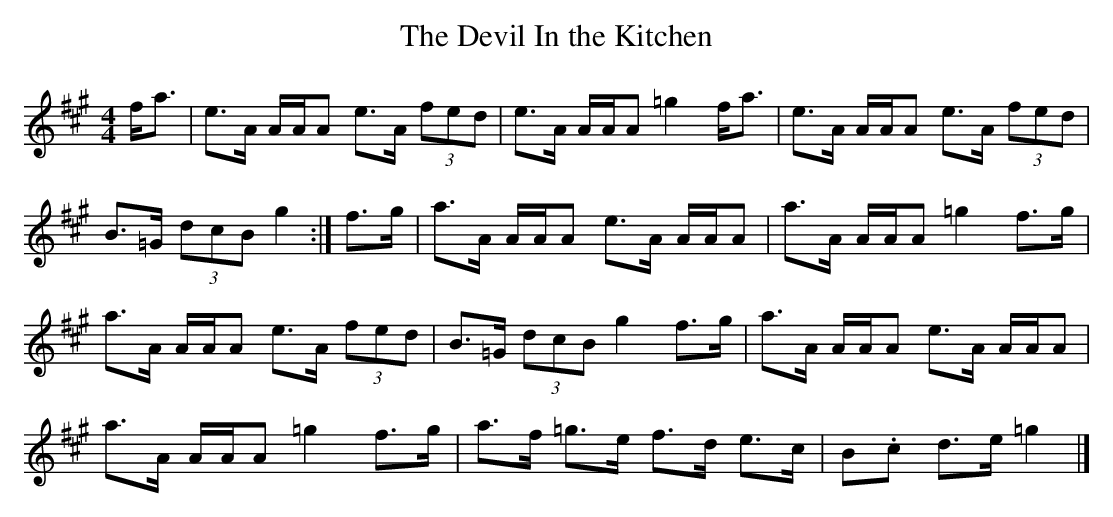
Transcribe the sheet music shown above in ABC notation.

X:1
T:Devil In the Kitchen, The
M:4/4
L:1/8
K:A
f<a|e>A A/A/A e>A (3fed|e>A A/A/A =g2 f<a|e>A A/A/A e>A (3fed|
B>=G (3dcB g2:|]f>g|a>A A/A/A e>A A/A/A|a>A A/A/A =g2 f>g|
a>A A/A/A e>A (3fed|B>=G (3dcB g2 f>g|a>A A/A/A e>A A/A/A|
a>A A/A/A =g2 f>g|a>f =g>e f>d e>c|B.c d>e =g2|]
